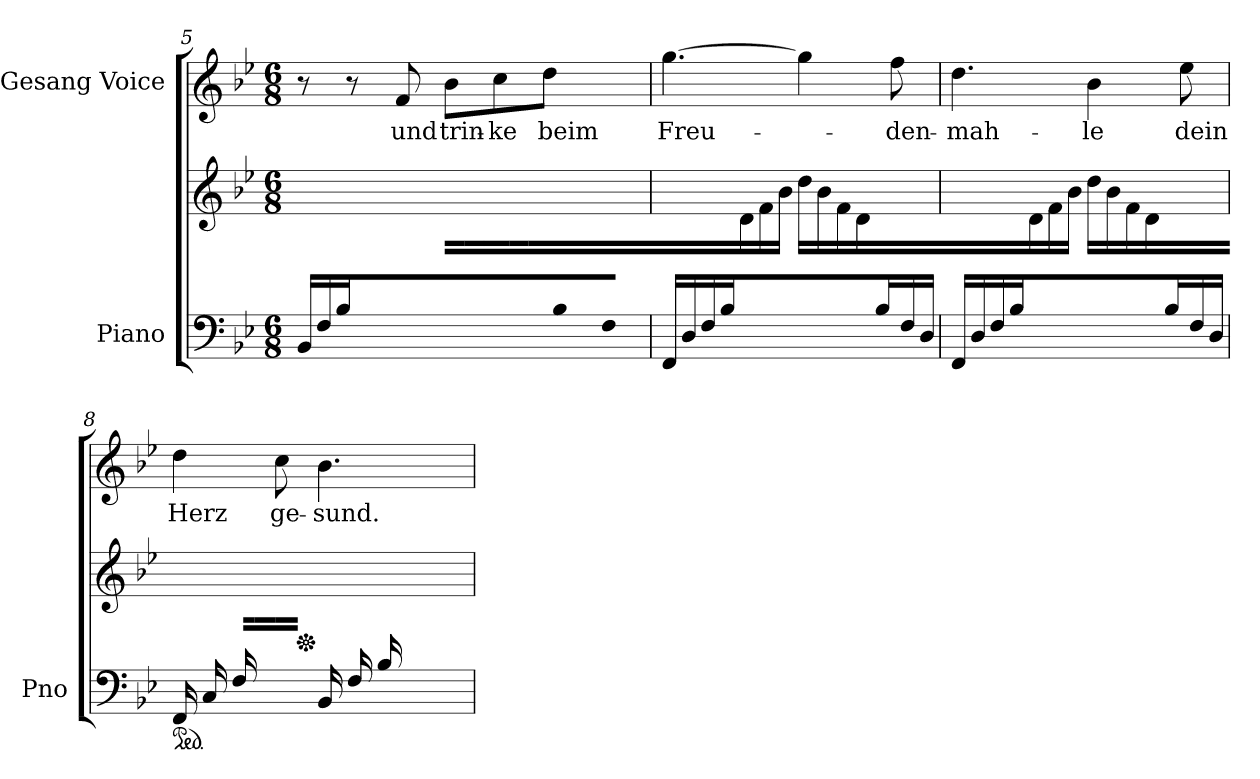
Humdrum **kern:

**kern	**kern	**kern	**text
*part2	*part2	*part1	*part1
*staff3	*staff2	*staff1	*staff1
*I"Piano	*	*I"Gesang Voice	*
*I'Pno	*	*	*
*clefF4	*clefG2	*clefG2	*
*k[b-e-]	*k[b-e-]	*k[b-e-]	*
*M6/8	*M6/8	*M6/8	*
*Xtuplet	*	*	*
=5	=5	=5	=5
*	*^	*	*
56%3BB-/LL	2.ryy	28%3.ryy	8r	.
56%3F/	.	.	.	.
56%3B-/	.	.	.	.
.	.	.	8r	.
56%27ryy	.	56%3d\	.	.
.	.	56%3f\	.	.
.	.	.	8f/	und
.	.	56%3b-\	.	.
.	.	56%3cc\JJ	.	.
*	*	*Xtuplet	*	*
.	.	56%3dd\LL	8b-\L	trin-
.	.	56%3cc\	.	.
.	.	56%3b-\	.	.
.	.	.	8cc\	-ke
.	.	56%3f\	.	.
.	.	56%3d\	.	.
.	.	.	8dd\J	beim
56%3B-/	.	14.ryy	.	.
56%3F/JJ	.	.	.	.
=6	=6	=6	=6	=6
56%3FF/LL	2.ryy	7.ryy	[4.gg\	Freu-
56%3D/	.	.	.	.
56%3F/	.	.	.	.
56%3B-/	.	.	.	.
4.ryy	.	56%3d\	.	.
.	.	56%3f\	.	.
.	.	56%3b-\JJ	.	.
.	.	56%3dd\LL	4gg\]	.
.	.	56%3b-\	.	.
.	.	56%3f\	.	.
.	.	56%3d\	.	.
56%3B-/	.	28%3.ryy	.	.
.	.	.	8ff\	-den-
56%3F/	.	.	.	.
56%3D/JJ	.	.	.	.
=7	=7	=7	=7	=7
56%3FF/LL	2.ryy	7.ryy	4.dd\	-mah-
56%3D/	.	.	.	.
56%3F/	.	.	.	.
56%3B-/	.	.	.	.
4.ryy	.	56%3d\	.	.
.	.	56%3f\	.	.
.	.	56%3b-\JJ	.	.
.	.	56%3dd\LL	4b-\	-le
.	.	56%3b-\	.	.
.	.	56%3f\	.	.
.	.	56%3d\	.	.
56%3B-/	.	28%3.ryy	.	.
.	.	.	8ee-\	dein
56%3F/	.	.	.	.
56%3D/JJ	.	.	.	.
=8	=8	=8	=8	=8
*ped	*	*	*	*
(16FF/LL	2.ryy	8.ryy	4dd\	Herz
16C/	.	.	.	.
16F/	.	.	.	.
8.ryy	.	16e-\	.	.
.	.	16f\	8cc\	ge-
*	*Xped	*	*	*
.	.	16a\JJ)	.	.
56%3BB-/LL	.	28%3.ryy	4.b-\	-sund.
56%3F/	.	.	.	.
56%3B-/	.	.	.	.
7.ryy	.	56%3d\	.	.
.	.	56%3f\	.	.
.	.	56%3b-\	.	.
.	.	56%3cc\JJ	.	.
*	*v	*v	*	*
=	=	=	=
*-	*-	*-	*-
